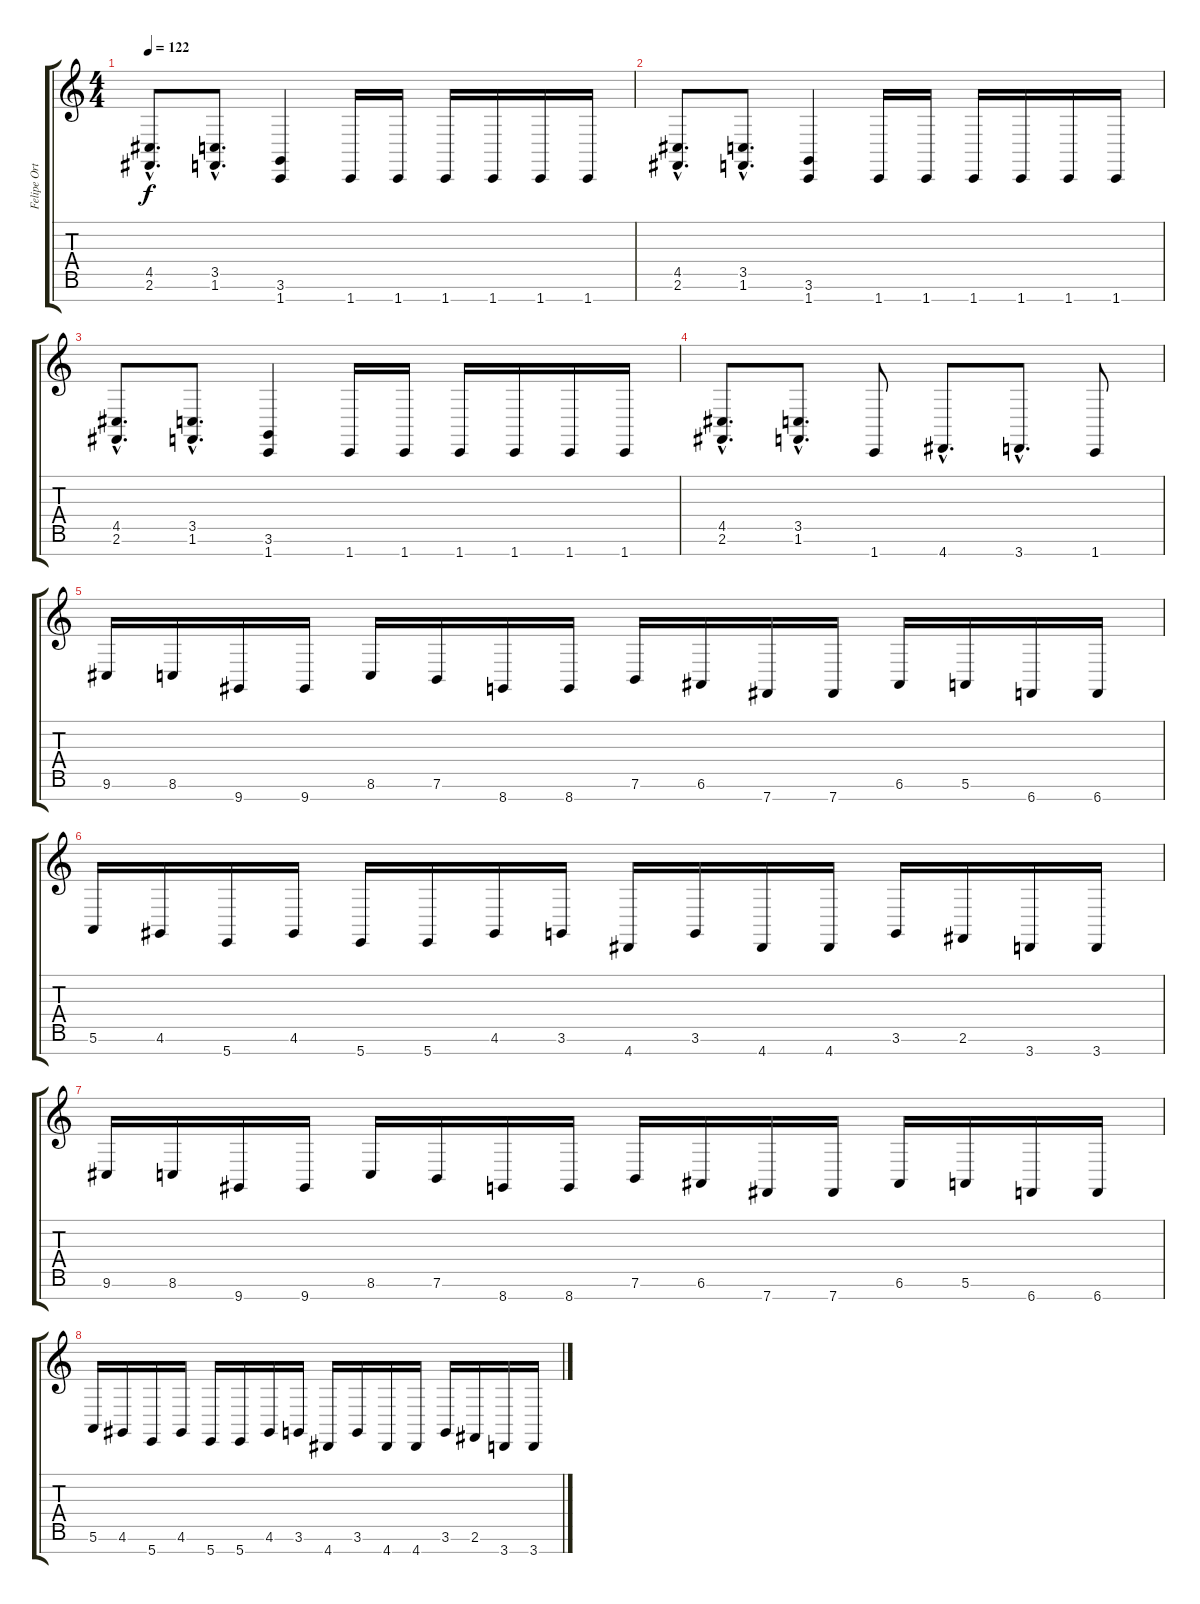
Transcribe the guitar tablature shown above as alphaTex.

\track ("Felipe Ortiz" "Felipe Ort") {instrument lead2sawtooth}
\staff {score tabs}
\tuning (E4 B3 G3 D3 A2 E2 B1) {hide}
\ts (4 4)
\tempo 122
\clef g2
\ks c
(4.5{hac} 2.6{hac}).8{d dy f} (3.5{hac} 1.6{hac}).8{d} (3.6 1.7).4 1.7.16 1.7.16 1.7.16 1.7.16 1.7.16 1.7.16 |
(4.5{hac} 2.6{hac}).8{d} (3.5{hac} 1.6{hac}).8{d} (3.6 1.7).4 1.7.16 1.7.16 1.7.16 1.7.16 1.7.16 1.7.16 |
(4.5{hac} 2.6{hac}).8{d} (3.5{hac} 1.6{hac}).8{d} (3.6 1.7).4 1.7.16 1.7.16 1.7.16 1.7.16 1.7.16 1.7.16 |
(4.5{hac} 2.6{hac}).8{d} (3.5{hac} 1.6{hac}).8{d} 1.7.8 4.7{hac}.8{d} 3.7{hac}.8{d} 1.7.8 |
9.6.16 8.6.16 9.7.16 9.7.16 8.6.16 7.6.16 8.7.16 8.7.16 7.6.16 6.6.16 7.7.16 7.7.16 6.6.16 5.6.16 6.7.16 6.7.16 |
5.6.16 4.6.16 5.7.16 4.6.16 5.7.16 5.7.16 4.6.16 3.6.16 4.7.16 3.6.16 4.7.16 4.7.16 3.6.16 2.6.16 3.7.16 3.7.16 |
9.6.16 8.6.16 9.7.16 9.7.16 8.6.16 7.6.16 8.7.16 8.7.16 7.6.16 6.6.16 7.7.16 7.7.16 6.6.16 5.6.16 6.7.16 6.7.16 |
5.6.16 4.6.16 5.7.16 4.6.16 5.7.16 5.7.16 4.6.16 3.6.16 4.7.16 3.6.16 4.7.16 4.7.16 3.6.16 2.6.16 3.7.16 3.7.16
